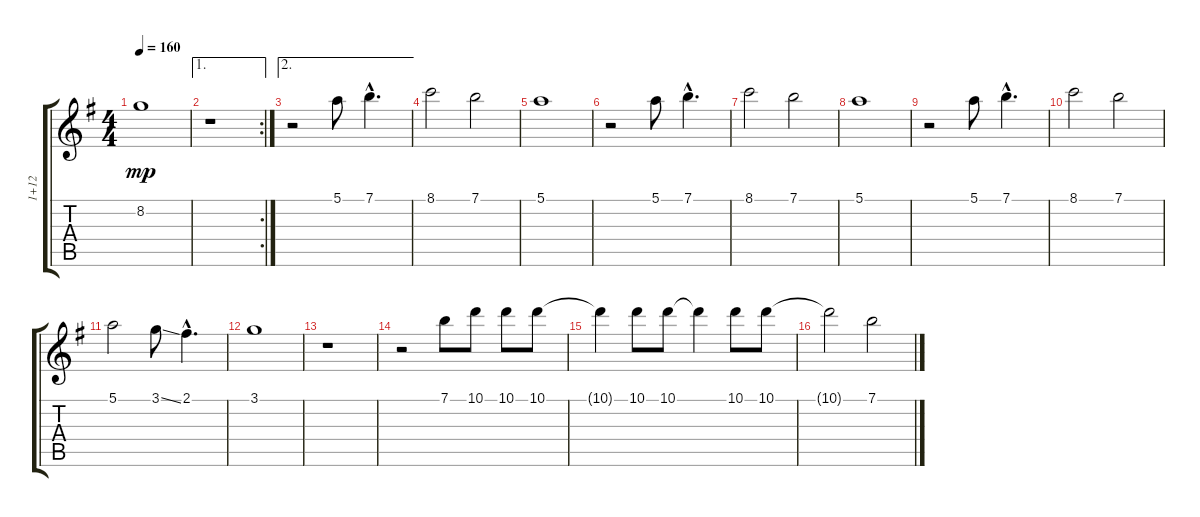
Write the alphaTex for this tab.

\track ("1+12" "1+12") {instrument electricguitarjazz}
\staff {score tabs}
\tuning (E4 B3 G3 D3 A2 E2) {hide}
\ts (4 4)
\tempo 160
\clef g2
\ks g
8.2{t}.1{dy mp} |
\ae 1
\rc 2
r.1 |
\ae 2
r.2 5.1.8 7.1{hac}.4{d} |
8.1.2 7.1.2 |
5.1.1 |
r.2 5.1.8 7.1{hac}.4{d} |
8.1.2 7.1.2 |
5.1.1 |
r.2 5.1.8 7.1{hac}.4{d} |
8.1.2 7.1.2 |
5.1.2 3.1{ss}.8 2.1{hac}.4{d} |
3.1.1 |
r.1 |
r.2 7.1.8 10.1.8 10.1.8 10.1.8 |
10.1{t}.4 10.1.8 10.1.8 10.1{t}.4 10.1.8 10.1.8 |
10.1{t}.2 7.1.2
